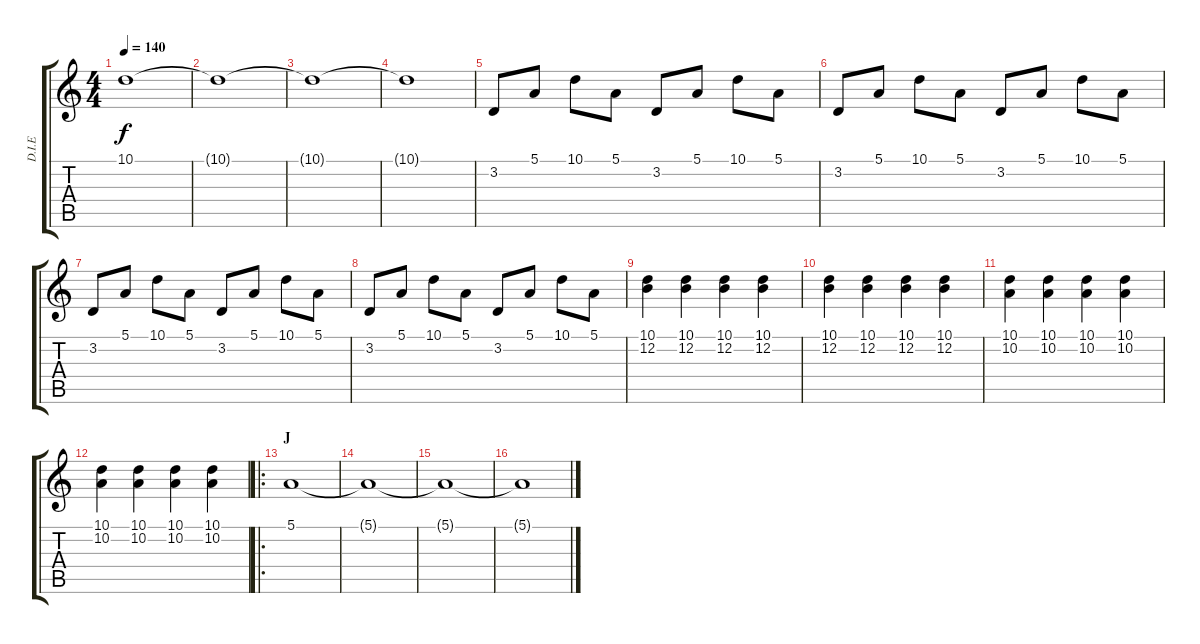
\track ("D.I.E" "D.I.E") {instrument lead2sawtooth}
\staff {score tabs}
\tuning (E4 B3 G3 D3 A2 E2) {hide}
\ts (4 4)
\tempo 140
\clef g2
\ks c
10.1{t}.1{dy f} |
10.1{t}.1 |
10.1{t}.1 |
10.1{t}.1 |
3.2.8 5.1.8 10.1.8 5.1.8 3.2.8 5.1.8 10.1.8 5.1.8 |
3.2.8 5.1.8 10.1.8 5.1.8 3.2.8 5.1.8 10.1.8 5.1.8 |
3.2.8 5.1.8 10.1.8 5.1.8 3.2.8 5.1.8 10.1.8 5.1.8 |
3.2.8 5.1.8 10.1.8 5.1.8 3.2.8 5.1.8 10.1.8 5.1.8 |
(10.1 12.2).4 (10.1 12.2).4 (10.1 12.2).4 (10.1 12.2).4 |
(10.1 12.2).4 (10.1 12.2).4 (10.1 12.2).4 (10.1 12.2).4 |
(10.1 10.2).4 (10.1 10.2).4 (10.1 10.2).4 (10.1 10.2).4 |
(10.1 10.2).4 (10.1 10.2).4 (10.1 10.2).4 (10.1 10.2).4 |
\ro
\section ("" "J")
5.1.1 |
5.1{t}.1 |
5.1{t}.1 |
5.1{t}.1
